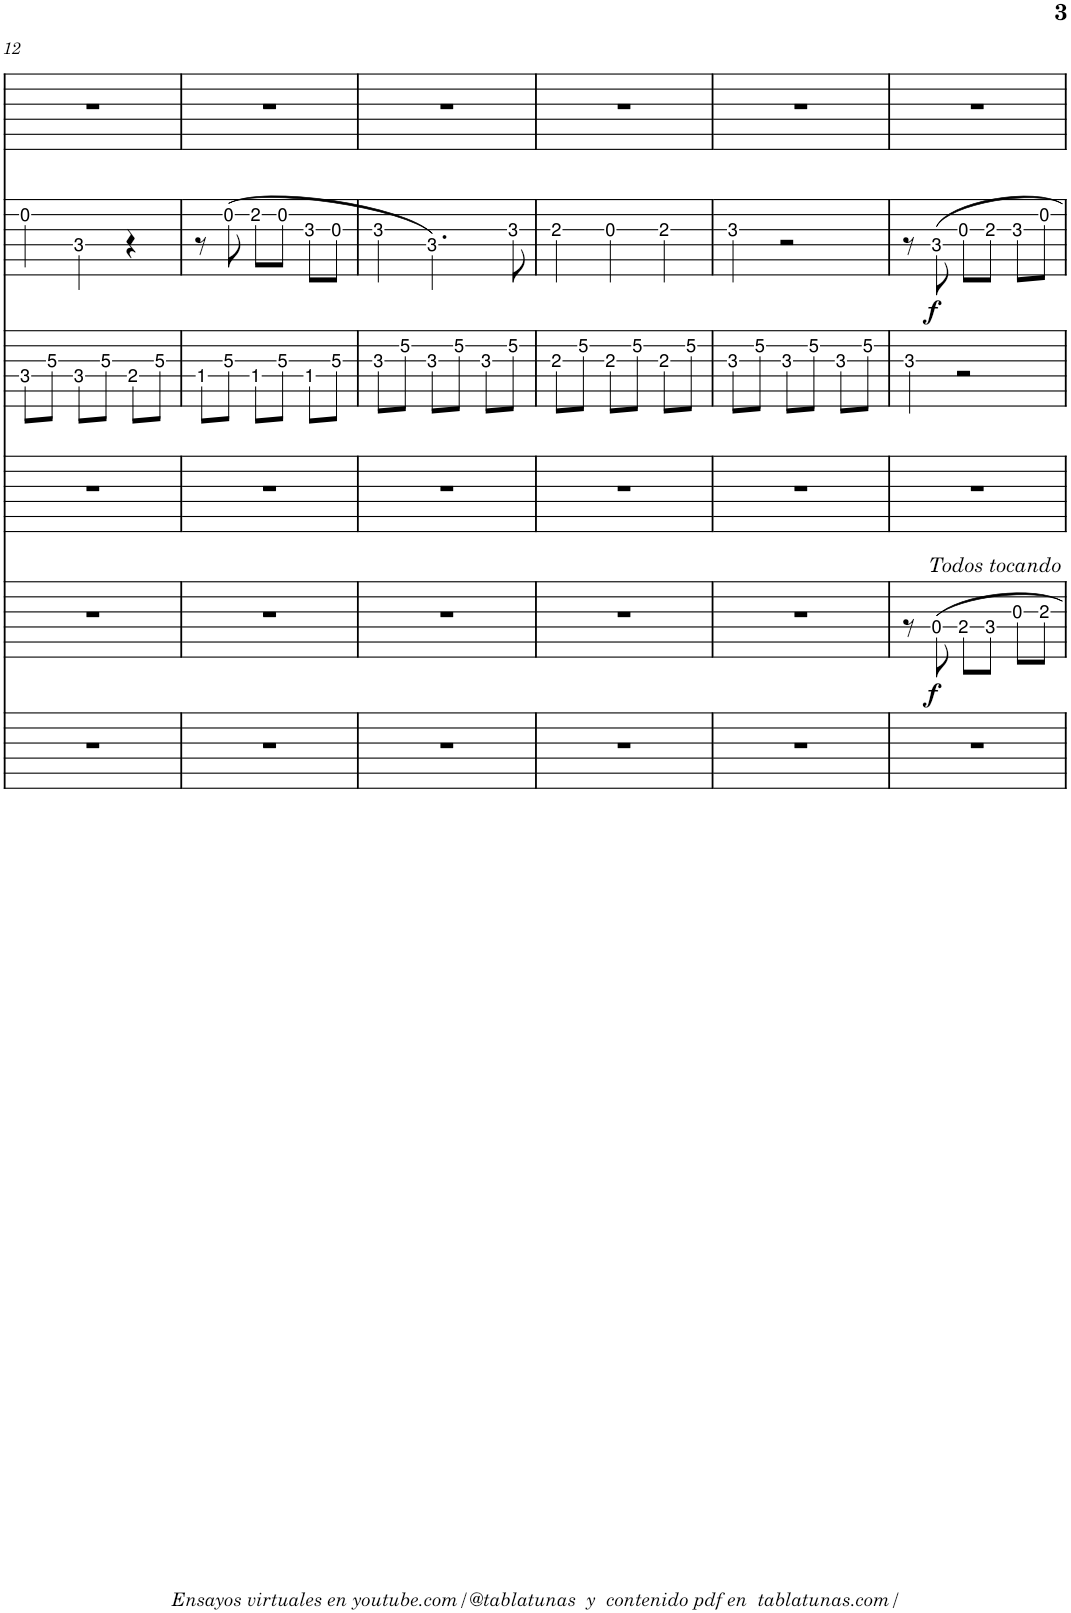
**kern	**kern	**dynam	**kern	**kern	**kern	**dynam	**kern
*part6	*part5	*part5	*part4	*part3	*part2	*part2	*part1
*staff6	*staff5	*staff5	*staff4	*staff3	*staff2	*staff2	*staff1
*I"Guitarra	*I"Laúd	*	*I"Bajo	*I"Bandurria 2	*I"Bandurria 1	*	*I"Mezzo
!!LO:PB:g=z
*	*	*	*	*	*	*	*
*k[f#]	*k[f#]	*	*k[f#]	*k[f#]	*k[f#]	*	*k[f#]
*M3/4	*M3/4	*	*M3/4	*M3/4	*M3/4	*	*M3/4
=12	=12	=12	=12	=12	=12	=12	=12
2.r	2.r	.	2.r	8a\L	4ee\	.	2.r
.	.	.	.	8ee\J	.	.	.
.	.	.	.	8a\L	4a\	.	.
.	.	.	.	8ee\J	.	.	.
.	.	.	.	8g#X\L	4r	.	.
.	.	.	.	8ee\J	.	.	.
=13	=13	=13	=13	=13	=13	=13	=13
2.r	2.r	.	2.r	8g\L	8r	.	2.r
.	.	.	.	8ee\J	(8ee\	.	.
.	.	.	.	8g\L	8ff#\L	.	.
.	.	.	.	8ee\J	8ee\J	.	.
.	.	.	.	8g\L	8dd\L	.	.
.	.	.	.	8ee\J	8b\J	.	.
=14	=14	=14	=14	=14	=14	=14	=14
2.r	2.r	.	2.r	8dd\L	4dd\	.	2.r
.	.	.	.	8aa\J	.	.	.
.	.	.	.	8dd\L	4.a\)	.	.
.	.	.	.	8aa\J	.	.	.
.	.	.	.	8dd\L	.	.	.
.	.	.	.	8aa\J	8dd\	.	.
=15	=15	=15	=15	=15	=15	=15	=15
2.r	2.r	.	2.r	8cc#X\L	4cc#X\	.	2.r
.	.	.	.	8aa\J	.	.	.
.	.	.	.	8cc#\L	4b\	.	.
.	.	.	.	8aa\J	.	.	.
.	.	.	.	8cc#\L	4cc#\	.	.
.	.	.	.	8aa\J	.	.	.
=16	=16	=16	=16	=16	=16	=16	=16
2.r	2.r	.	2.r	8dd\L	4dd\	.	2.r
.	.	.	.	8aa\J	.	.	.
.	.	.	.	8dd\L	2r	.	.
.	.	.	.	8aa\J	.	.	.
.	.	.	.	8dd\L	.	.	.
.	.	.	.	8aa\J	.	.	.
=17	=17	=17	=17	=17	=17	=17	=17
2.r	8r	.	2.r	4dd\	8r	.	2.r
!	!LO:TX:a:i:t=Todos tocando	!	!	!	!	!	!
!	!	!LO:DY:b	!	!	!	!LO:DY:b	!
.	8F#\	f	.	.	8a\	f	.
.	8G#X\L	.	.	2r	8b\L	.	.
.	8A\J	.	.	.	8cc#X\J	.	.
.	8B\L	.	.	.	8dd\L	.	.
.	8c#X\J	.	.	.	8ee\J	.	.
=	=	=	=	=	=	=	=
*-	*-	*-	*-	*-	*-	*-	*-
